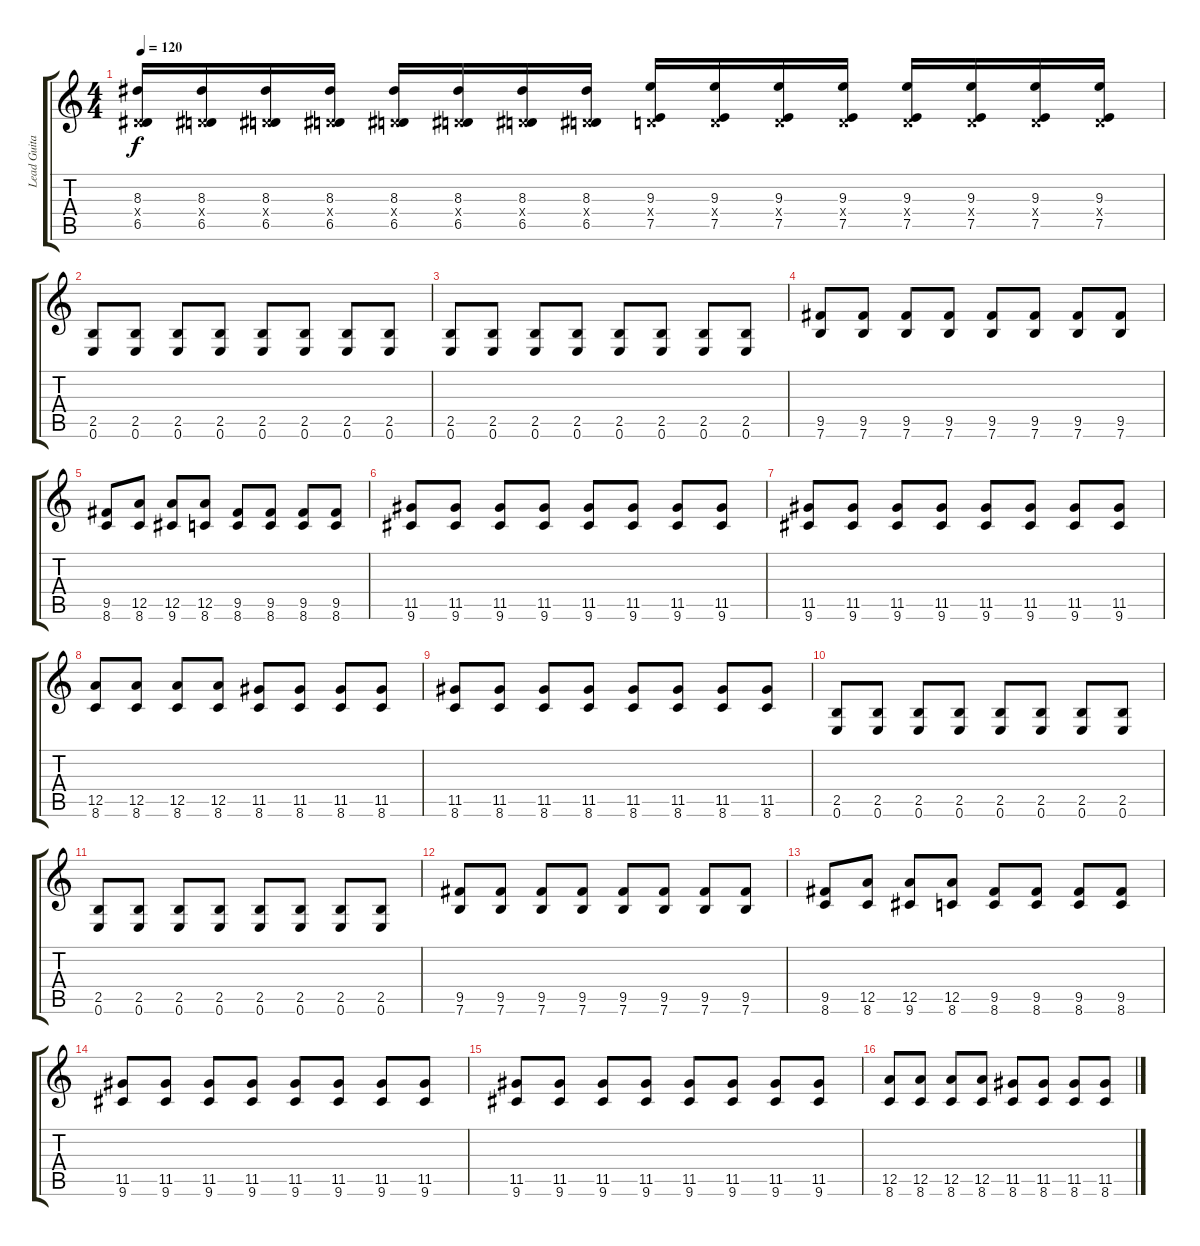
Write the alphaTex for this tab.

\track ("Lead Guitar" "Lead Guita") {instrument distortionguitar}
\staff {score tabs}
\tuning (E4 B3 G3 D3 A2 E2) {hide}
\ts (4 4)
\tempo 120
\clef g2
\ks c
(8.3 0.4{x} 6.5).16{dy f} (8.3 0.4{x} 6.5).16 (8.3 0.4{x} 6.5).16 (8.3 0.4{x} 6.5).16 (8.3 0.4{x} 6.5).16 (8.3 0.4{x} 6.5).16 (8.3 0.4{x} 6.5).16 (8.3 0.4{x} 6.5).16 (9.3 0.4{x} 7.5).16 (9.3 0.4{x} 7.5).16 (9.3 0.4{x} 7.5).16 (9.3 0.4{x} 7.5).16 (9.3 0.4{x} 7.5).16 (9.3 0.4{x} 7.5).16 (9.3 0.4{x} 7.5).16 (9.3 0.4{x} 7.5).16 |
(2.5 0.6).8 (2.5 0.6).8 (2.5 0.6).8 (2.5 0.6).8 (2.5 0.6).8 (2.5 0.6).8 (2.5 0.6).8 (2.5 0.6).8 |
(2.5 0.6).8 (2.5 0.6).8 (2.5 0.6).8 (2.5 0.6).8 (2.5 0.6).8 (2.5 0.6).8 (2.5 0.6).8 (2.5 0.6).8 |
(9.5 7.6).8 (9.5 7.6).8 (9.5 7.6).8 (9.5 7.6).8 (9.5 7.6).8 (9.5 7.6).8 (9.5 7.6).8 (9.5 7.6).8 |
(9.5 8.6).8 (12.5 8.6).8 (12.5 9.6).8 (12.5 8.6).8 (9.5 8.6).8 (9.5 8.6).8 (9.5 8.6).8 (9.5 8.6).8 |
(11.5 9.6).8 (11.5 9.6).8 (11.5 9.6).8 (11.5 9.6).8 (11.5 9.6).8 (11.5 9.6).8 (11.5 9.6).8 (11.5 9.6).8 |
(11.5 9.6).8 (11.5 9.6).8 (11.5 9.6).8 (11.5 9.6).8 (11.5 9.6).8 (11.5 9.6).8 (11.5 9.6).8 (11.5 9.6).8 |
(12.5 8.6).8 (12.5 8.6).8 (12.5 8.6).8 (12.5 8.6).8 (11.5 8.6).8 (11.5 8.6).8 (11.5 8.6).8 (11.5 8.6).8 |
(11.5 8.6).8 (11.5 8.6).8 (11.5 8.6).8 (11.5 8.6).8 (11.5 8.6).8 (11.5 8.6).8 (11.5 8.6).8 (11.5 8.6).8 |
(2.5 0.6).8 (2.5 0.6).8 (2.5 0.6).8 (2.5 0.6).8 (2.5 0.6).8 (2.5 0.6).8 (2.5 0.6).8 (2.5 0.6).8 |
(2.5 0.6).8 (2.5 0.6).8 (2.5 0.6).8 (2.5 0.6).8 (2.5 0.6).8 (2.5 0.6).8 (2.5 0.6).8 (2.5 0.6).8 |
(9.5 7.6).8 (9.5 7.6).8 (9.5 7.6).8 (9.5 7.6).8 (9.5 7.6).8 (9.5 7.6).8 (9.5 7.6).8 (9.5 7.6).8 |
(9.5 8.6).8 (12.5 8.6).8 (12.5 9.6).8 (12.5 8.6).8 (9.5 8.6).8 (9.5 8.6).8 (9.5 8.6).8 (9.5 8.6).8 |
(11.5 9.6).8 (11.5 9.6).8 (11.5 9.6).8 (11.5 9.6).8 (11.5 9.6).8 (11.5 9.6).8 (11.5 9.6).8 (11.5 9.6).8 |
(11.5 9.6).8 (11.5 9.6).8 (11.5 9.6).8 (11.5 9.6).8 (11.5 9.6).8 (11.5 9.6).8 (11.5 9.6).8 (11.5 9.6).8 |
(12.5 8.6).8 (12.5 8.6).8 (12.5 8.6).8 (12.5 8.6).8 (11.5 8.6).8 (11.5 8.6).8 (11.5 8.6).8 (11.5 8.6).8
